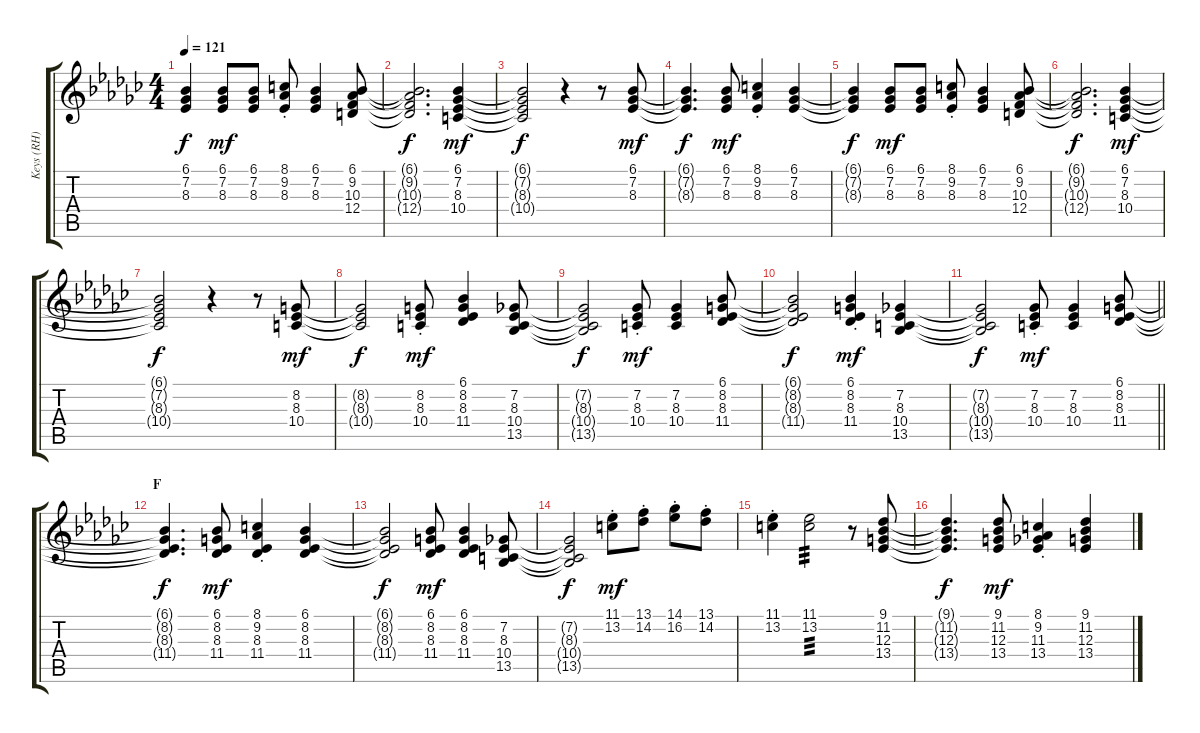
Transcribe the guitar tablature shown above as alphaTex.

\track ("Keys (RH)" "Keys (RH)") {instrument electricpiano1}
\staff {score tabs}
\tuning (E4 B3 G3 D3 A2 E2) {hide}
\ts (4 4)
\tempo 121
\clef g2
\ks ebminor
(6.1{t} 7.2{t} 8.3{t}).4{dy f} (6.1 7.2 8.3).8{dy mf} (6.1 7.2 8.3).8 (8.1{st} 9.2{st} 8.3{st}).8 (6.1 7.2 8.3).4 (6.1 9.2 10.3 12.4).8 |
(6.1{t} 9.2{t} 10.3{t} 12.4{t}).2{d dy f} (6.1 7.2 8.3 10.4).4{dy mf} |
(6.1{t} 7.2{t} 8.3{t} 10.4{t}).2{dy f} r.4 r.8 (6.1 7.2 8.3).8{dy mf} |
(6.1{t} 7.2{t} 8.3{t}).4{d dy f} (6.1 7.2 8.3).8{dy mf} (8.1{st} 9.2{st} 8.3{st}).4 (6.1 7.2 8.3).4 |
(6.1{t} 7.2{t} 8.3{t}).4{dy f} (6.1 7.2 8.3).8{dy mf} (6.1 7.2 8.3).8 (8.1{st} 9.2{st} 8.3{st}).8 (6.1 7.2 8.3).4 (6.1 9.2 10.3 12.4).8 |
(6.1{t} 9.2{t} 10.3{t} 12.4{t}).2{d dy f} (6.1 7.2 8.3 10.4).4{dy mf} |
(6.1{t} 7.2{t} 8.3{t} 10.4{t}).2{dy f} r.4 r.8 (8.2 8.3 10.4).8{dy mf} |
(8.2{t} 8.3{t} 10.4{t}).2{dy f} (8.2{st} 8.3{st} 10.4{st}).8{dy mf} (6.1 8.2 8.3 11.4).4 (7.2 8.3 10.4 13.5).8 |
(7.2{t} 8.3{t} 10.4{t} 13.5{t}).2{dy f} (7.2{st} 8.3{st} 10.4{st}).8{dy mf} (7.2 8.3 10.4).4 (6.1 8.2 8.3 11.4).8 |
(6.1{t} 8.2{t} 8.3{t} 11.4{t}).2{dy f} (6.1{st} 8.2{st} 8.3{st} 11.4{st}).4{dy mf} (7.2 8.3 10.4 13.5).4 |
\barLineRight lightlight
(7.2{t} 8.3{t} 10.4{t} 13.5{t}).2{dy f} (7.2{st} 8.3{st} 10.4{st}).8{dy mf} (7.2 8.3 10.4).4 (6.1 8.2 8.3 11.4).8 |
\section ("" "F")
(6.1{t} 8.2{t} 8.3{t} 11.4{t}).4{d dy f} (6.1 8.2 8.3 11.4).8{dy mf} (8.1{st} 9.2{st} 8.3{st} 11.4{st}).4 (6.1 8.2 8.3 11.4).4 |
(6.1{t} 8.2{t} 8.3{t} 11.4{t}).2{dy f} (6.1 8.2 8.3 11.4).8{dy mf} (6.1 8.2 8.3 11.4).4 (7.2 8.3 10.4 13.5).8 |
(7.2{t} 8.3{t} 10.4{t} 13.5{t}).2{dy f} (11.1{st} 13.2{st}).8{dy mf} (13.1{st} 14.2{st}).8 (14.1{st} 16.2{st}).8 (13.1{st} 14.2{st}).8 |
(11.1{st} 13.2{st}).4 (11.1 13.2).2{tp 3} r.8 (9.1 11.2 12.3 13.4).8 |
(9.1{t} 11.2{t} 12.3{t} 13.4{t}).4{d dy f} (9.1 11.2 12.3 13.4).8{dy mf} (8.1{st} 9.2{st} 11.3{st} 13.4{st}).4 (9.1 11.2 12.3 13.4).4
